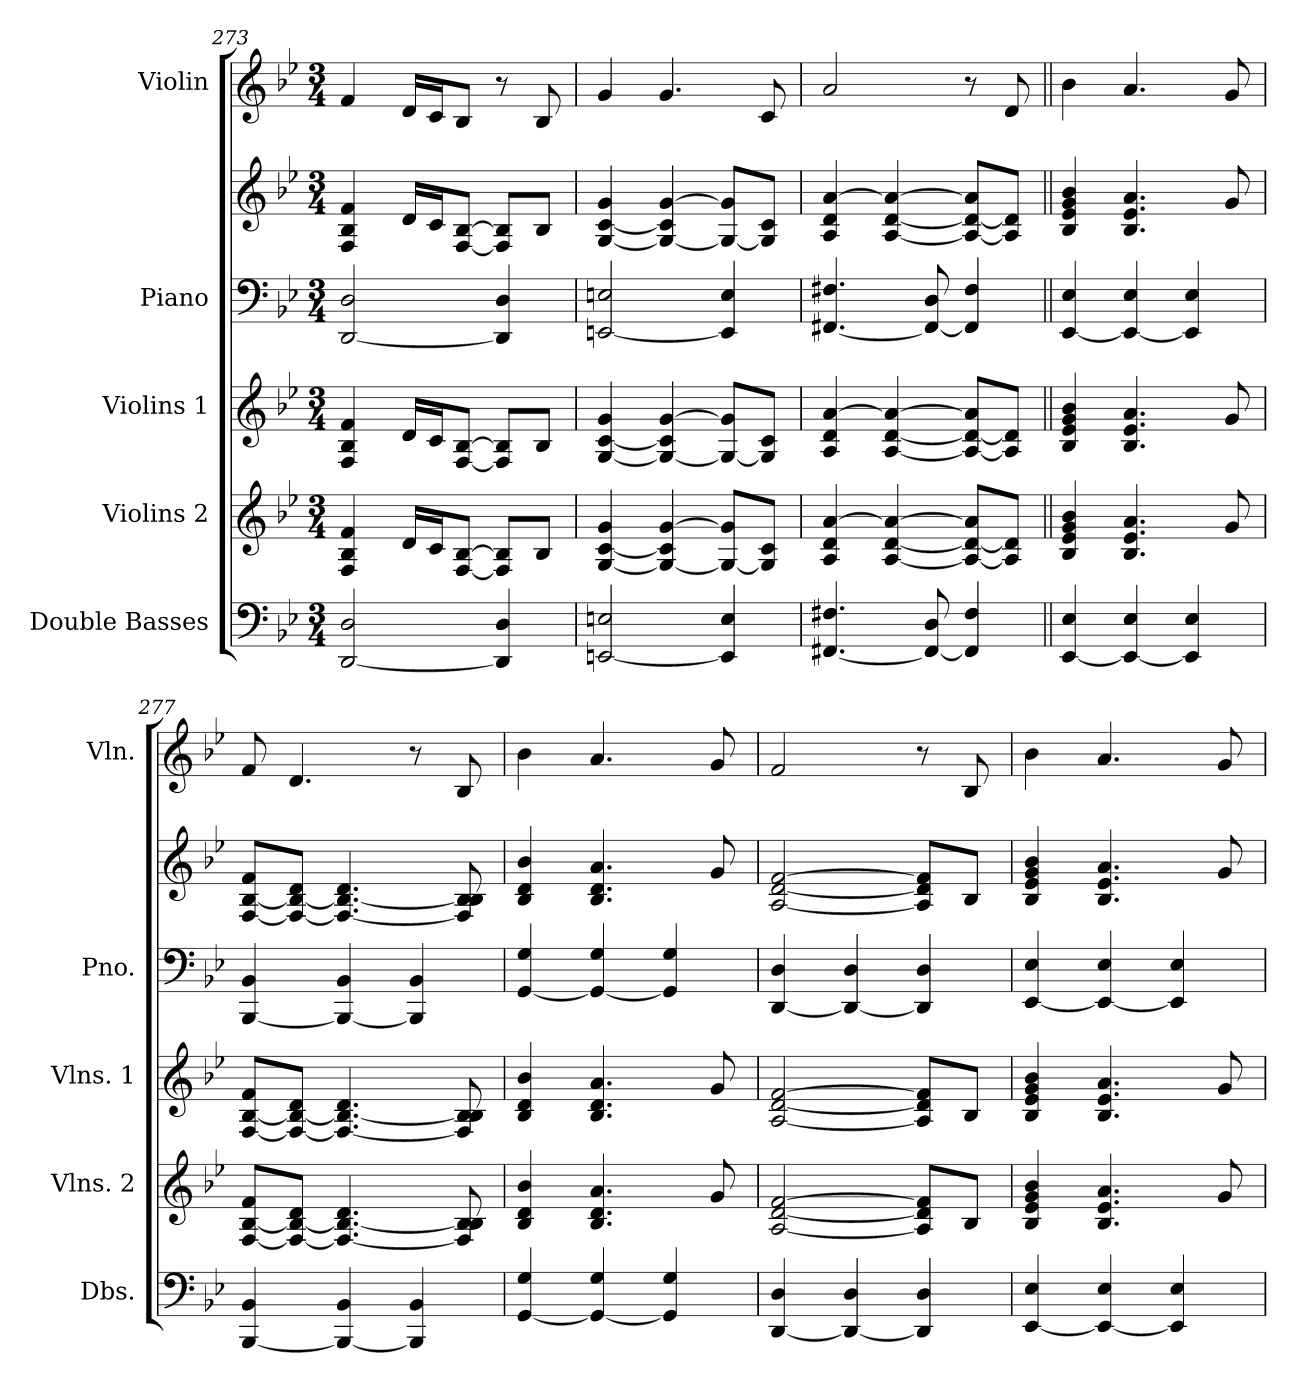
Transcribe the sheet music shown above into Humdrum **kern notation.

**kern	**kern	**kern	**kern	**kern	**kern
*part5	*part4	*part3	*part2	*part2	*part1
*staff6	*staff5	*staff4	*staff3	*staff2	*staff1
*I"Double Basses	*I"Violins 2	*I"Violins 1	*I"Piano	*	*I"Violin
*I'Dbs.	*I'Vlns. 2	*I'Vlns. 1	*I'Pno.	*	*I'Vln.
*clefF4	*clefG2	*clefG2	*clefF4	*clefG2	*clefG2
*k[b-e-]	*k[b-e-]	*k[b-e-]	*k[b-e-]	*k[b-e-]	*k[b-e-]
*B-:	*B-:	*B-:	*B-:	*B-:	*B-:
*M3/4	*M3/4	*M3/4	*M3/4	*M3/4	*M3/4
=273	=273	=273	=273	=273	=273
[2DD/ 2D/	4F/ 4B-/ 4f/	4F/ 4B-/ 4f/	[2DD/ 2D/	4F/ 4B-/ 4f/	4f/
.	16d/LL	16d/LL	.	16d/LL	16d/LL
.	16c/J	16c/J	.	16c/J	16c/J
.	[8F/ [8B-/J	[8F/ [8B-/J	.	[8F/ [8B-/J	8B-/J
4DD/] 4D/	8F/] 8B-/]L	8F/] 8B-/]L	4DD/] 4D/	8F/] 8B-/]L	8r
.	8B-/J	8B-/J	.	8B-/J	8B-/
=274	=274	=274	=274	=274	=274
[2EEn/ 2En/	[4G/ [4c/ 4g/	[4G/ [4c/ 4g/	[2EEn/ 2En/	[4G/ [4c/ 4g/	4g/
.	4G/_ 4c/] [4g/	4G/_ 4c/] [4g/	.	4G/_ 4c/] [4g/	4.g/
4EE/] 4E/	8G/_ 8g/]L	8G/_ 8g/]L	4EE/] 4E/	8G/_ 8g/]L	.
.	8G/] 8c/J	8G/] 8c/J	.	8G/] 8c/J	8c/
!!LO:PB:g=z
=275	=275	=275	=275	=275	=275
[4.FF#X/ 4.F#X/	4A/ 4d/ [4a/	4A/ 4d/ [4a/	[4.FF#X/ 4.F#X/	4A/ 4d/ [4a/	2a/
.	[4A/ [4d/ 4a/_	[4A/ [4d/ 4a/_	.	[4A/ [4d/ 4a/_	.
8FF#/_ 8D/	.	.	8FF#/_ 8D/	.	.
4FF#/] 4F#/	8A/_ 8d/_ 8a/]L	8A/_ 8d/_ 8a/]L	4FF#/] 4F#/	8A/_ 8d/_ 8a/]L	8r
.	8A/] 8d/]J	8A/] 8d/]J	.	8A/] 8d/]J	8d/
=276||	=276||	=276||	=276||	=276||	=276||
[4EE-/ 4E-/	4B-/ 4e-/ 4g/ 4b-/	4B-/ 4e-/ 4g/ 4b-/	[4EE-/ 4E-/	4B-/ 4e-/ 4g/ 4b-/	4b-\
4EE-/_ 4E-/	4.B-/ 4.e-/ 4.a/	4.B-/ 4.e-/ 4.a/	4EE-/_ 4E-/	4.B-/ 4.e-/ 4.a/	4.a/
4EE-/] 4E-/	.	.	4EE-/] 4E-/	.	.
.	8g/	8g/	.	8g/	8g/
=277	=277	=277	=277	=277	=277
[4BBB-/ 4BB-/	[8F/ [8B-/ 8f/L	[8F/ [8B-/ 8f/L	[4BBB-/ 4BB-/	[8F/ [8B-/ 8f/L	8f/
.	8F/_ 8B-/_ 8d/J	8F/_ 8B-/_ 8d/J	.	8F/_ 8B-/_ 8d/J	4.d/
4BBB-/_ 4BB-/	4.F/_ 4.B-/_ 4.d/	4.F/_ 4.B-/_ 4.d/	4BBB-/_ 4BB-/	4.F/_ 4.B-/_ 4.d/	.
4BBB-/] 4BB-/	.	.	4BBB-/] 4BB-/	.	8r
.	8F/] 8B-/] 8B-/	8F/] 8B-/] 8B-/	.	8F/] 8B-/] 8B-/	8B-/
=278	=278	=278	=278	=278	=278
[4GG/ 4G/	4B-/ 4d/ 4b-/	4B-/ 4d/ 4b-/	[4GG/ 4G/	4B-/ 4d/ 4b-/	4b-\
4GG/_ 4G/	4.B-/ 4.d/ 4.a/	4.B-/ 4.d/ 4.a/	4GG/_ 4G/	4.B-/ 4.d/ 4.a/	4.a/
4GG/] 4G/	.	.	4GG/] 4G/	.	.
.	8g/	8g/	.	8g/	8g/
=279	=279	=279	=279	=279	=279
[4DD/ 4D/	[2A/ [2d/ [2f/	[2A/ [2d/ [2f/	[4DD/ 4D/	[2A/ [2d/ [2f/	2f/
4DD/_ 4D/	.	.	4DD/_ 4D/	.	.
4DD/] 4D/	8A/] 8d/] 8f/]L	8A/] 8d/] 8f/]L	4DD/] 4D/	8A/] 8d/] 8f/]L	8r
.	8B-/J	8B-/J	.	8B-/J	8B-/
=280	=280	=280	=280	=280	=280
[4EE-/ 4E-/	4B-/ 4e-/ 4g/ 4b-/	4B-/ 4e-/ 4g/ 4b-/	[4EE-/ 4E-/	4B-/ 4e-/ 4g/ 4b-/	4b-\
4EE-/_ 4E-/	4.B-/ 4.e-/ 4.a/	4.B-/ 4.e-/ 4.a/	4EE-/_ 4E-/	4.B-/ 4.e-/ 4.a/	4.a/
4EE-/] 4E-/	.	.	4EE-/] 4E-/	.	.
.	8g/	8g/	.	8g/	8g/
=	=	=	=	=	=
*-	*-	*-	*-	*-	*-
